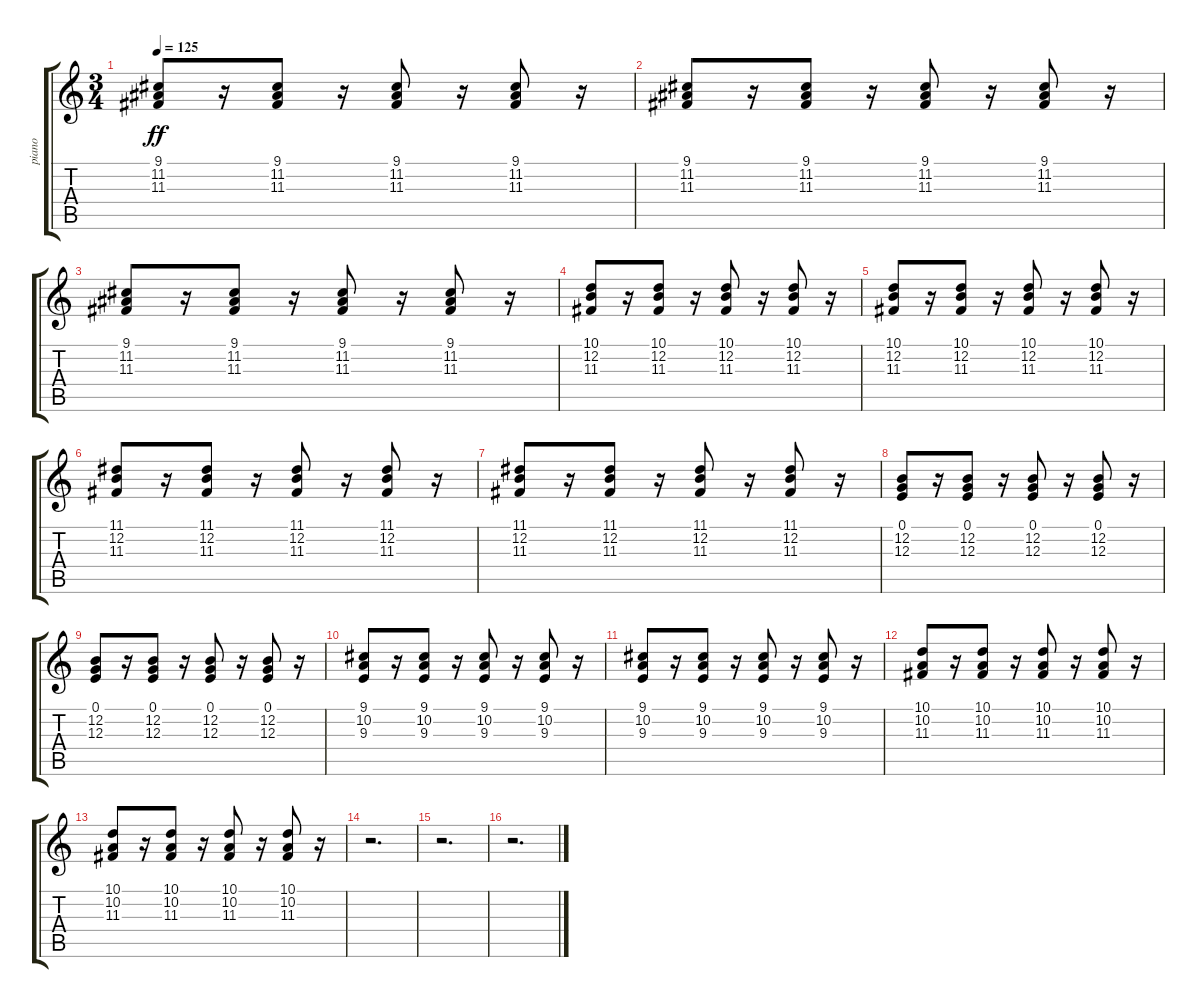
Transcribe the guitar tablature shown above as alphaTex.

\track ("piano" "piano") {instrument electricpiano1}
\staff {score tabs}
\tuning (E4 B3 G3 D3 A2 E2) {hide}
\ts (3 4)
\tempo 125
\clef g2
\ks c
(9.1 11.2 11.3).8{dy ff} r.16 (9.1 11.2 11.3).8 r.16 (9.1 11.2 11.3).8 r.16 (9.1 11.2 11.3).8 r.16 |
(9.1 11.2 11.3).8 r.16 (9.1 11.2 11.3).8 r.16 (9.1 11.2 11.3).8 r.16 (9.1 11.2 11.3).8 r.16 |
(9.1 11.2 11.3).8 r.16 (9.1 11.2 11.3).8 r.16 (9.1 11.2 11.3).8 r.16 (9.1 11.2 11.3).8 r.16 |
(10.1 12.2 11.3).8 r.16 (10.1 12.2 11.3).8 r.16 (10.1 12.2 11.3).8 r.16 (10.1 12.2 11.3).8 r.16 |
(10.1 12.2 11.3).8 r.16 (10.1 12.2 11.3).8 r.16 (10.1 12.2 11.3).8 r.16 (10.1 12.2 11.3).8 r.16 |
(11.1 12.2 11.3).8 r.16 (11.1 12.2 11.3).8 r.16 (11.1 12.2 11.3).8 r.16 (11.1 12.2 11.3).8 r.16 |
(11.1 12.2 11.3).8 r.16 (11.1 12.2 11.3).8 r.16 (11.1 12.2 11.3).8 r.16 (11.1 12.2 11.3).8 r.16 |
(0.1 12.2 12.3).8 r.16 (0.1 12.2 12.3).8 r.16 (0.1 12.2 12.3).8 r.16 (0.1 12.2 12.3).8 r.16 |
(0.1 12.2 12.3).8 r.16 (0.1 12.2 12.3).8 r.16 (0.1 12.2 12.3).8 r.16 (0.1 12.2 12.3).8 r.16 |
(9.1 10.2 9.3).8 r.16 (9.1 10.2 9.3).8 r.16 (9.1 10.2 9.3).8 r.16 (9.1 10.2 9.3).8 r.16 |
(9.1 10.2 9.3).8 r.16 (9.1 10.2 9.3).8 r.16 (9.1 10.2 9.3).8 r.16 (9.1 10.2 9.3).8 r.16 |
(10.1 10.2 11.3).8 r.16 (10.1 10.2 11.3).8 r.16 (10.1 10.2 11.3).8 r.16 (10.1 10.2 11.3).8 r.16 |
(10.1 10.2 11.3).8 r.16 (10.1 10.2 11.3).8 r.16 (10.1 10.2 11.3).8 r.16 (10.1 10.2 11.3).8 r.16 |
r.2{d} |
r.2{d} |
r.2{d}
